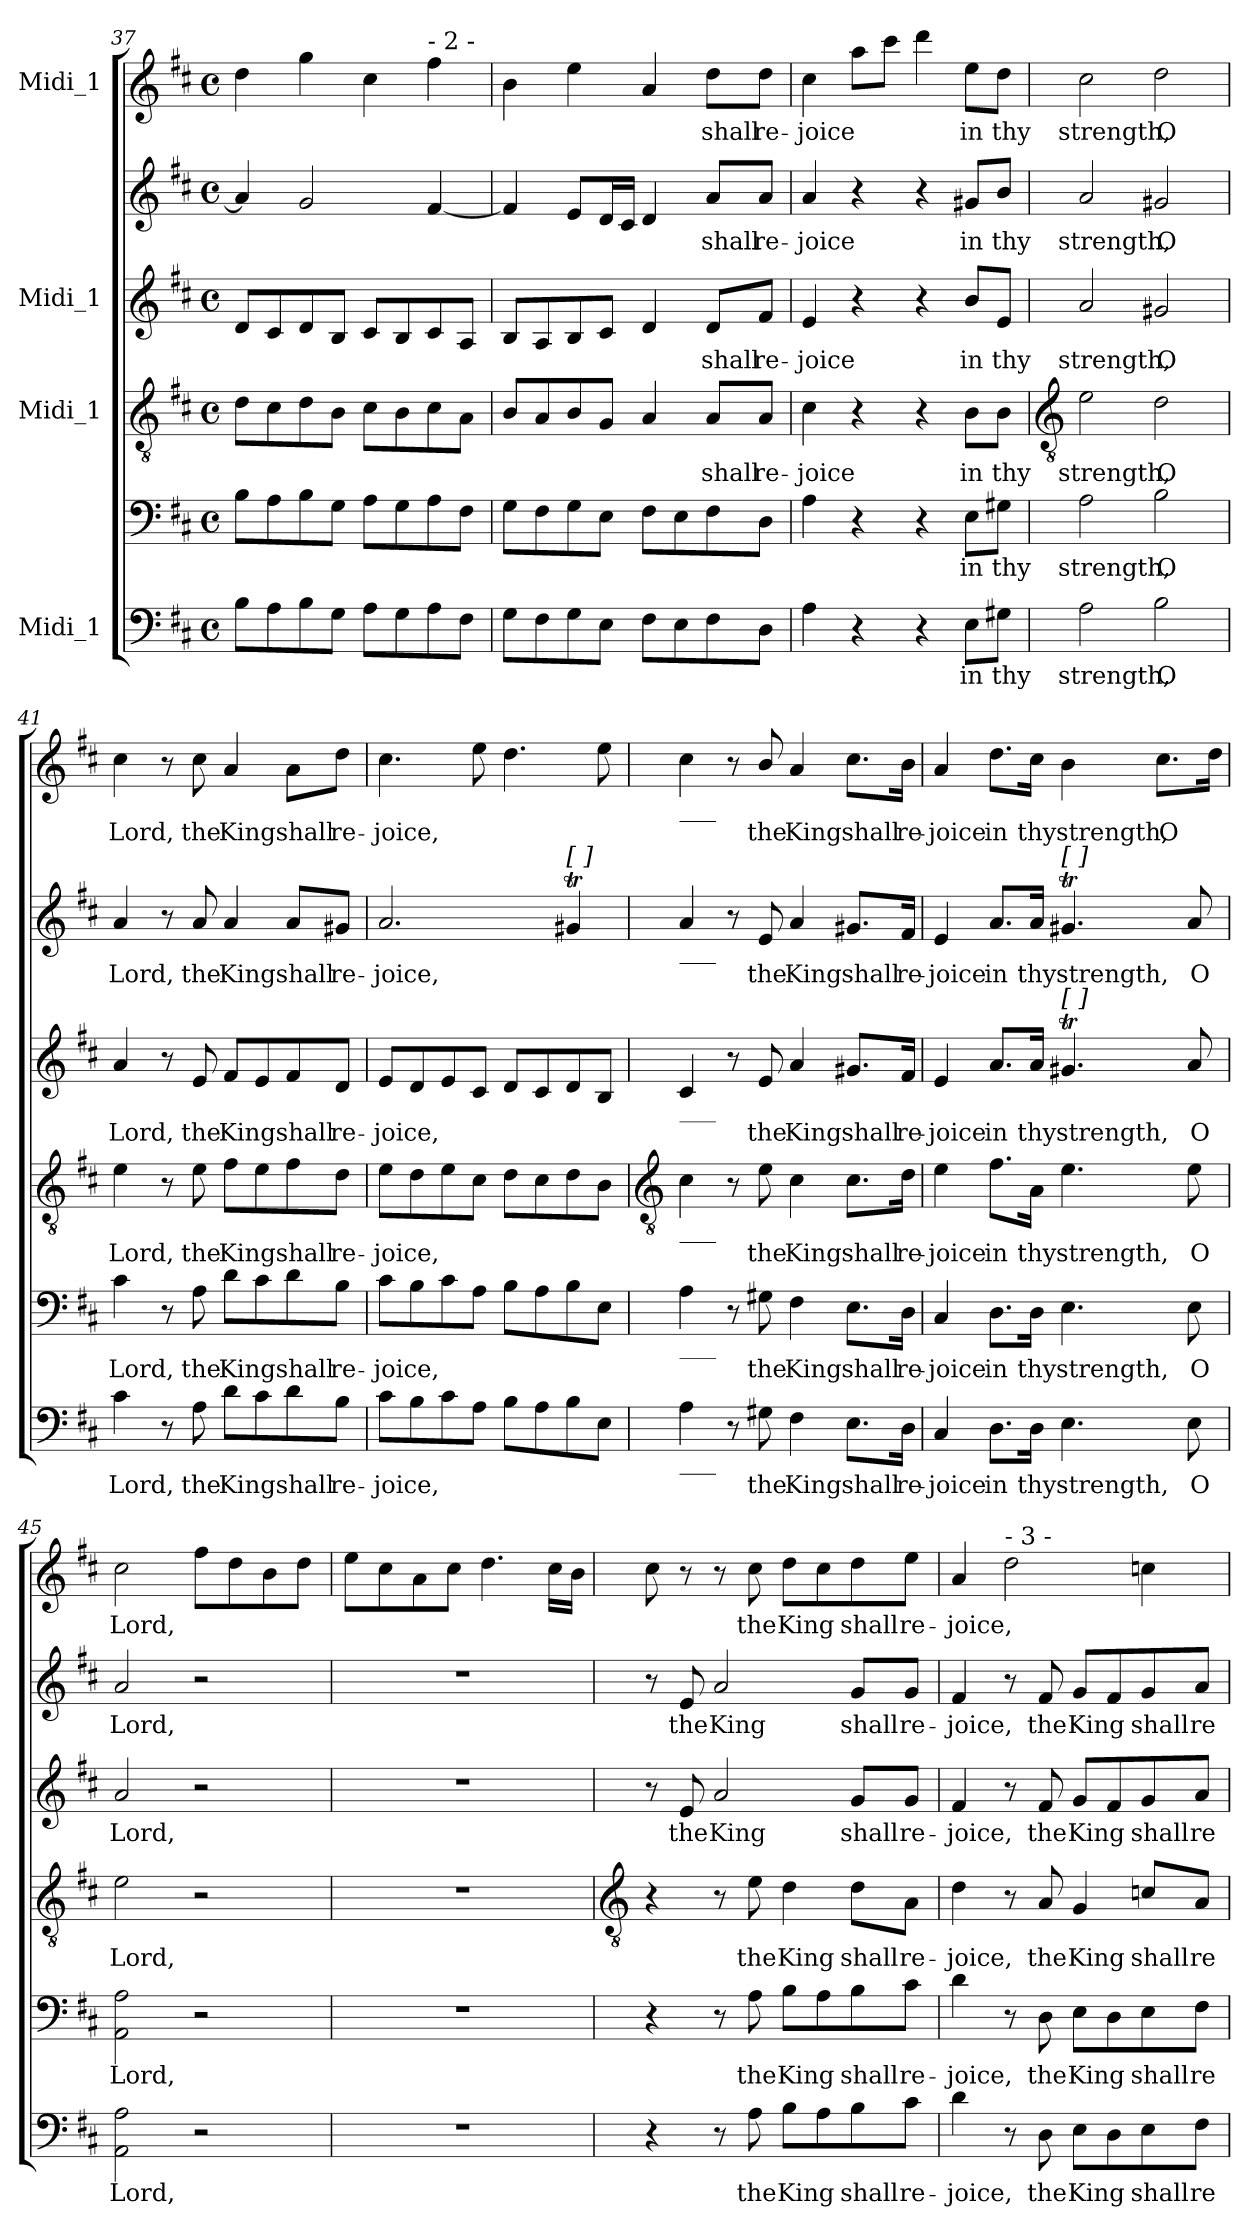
**kern	**text	**kern	**text	**kern	**text	**kern	**text	**kern	**text	**kern	**text
*part4	*part4	*part4	*part4	*part3	*part3	*part2	*part2	*part2	*part2	*part1	*part1
*staff6	*staff6	*staff5	*staff5	*staff4	*staff4	*staff3	*staff3	*staff2	*staff2	*staff1	*staff1
*I"Midi_1	*	*	*	*I"Midi_1	*	*I"Midi_1	*	*	*	*I"Midi_1	*
*	*	*clefF4	*	*clefGv2	*	*clefG2	*	*clefG2	*	*clefG2	*
*k[f#c#]	*	*k[f#c#]	*	*k[f#c#]	*	*k[f#c#]	*	*k[f#c#]	*	*k[f#c#]	*
*D:	*	*D:	*	*D:	*	*D:	*	*D:	*	*D:	*
*M4/4	*	*M4/4	*	*M4/4	*	*M4/4	*	*M4/4	*	*M4/4	*
*met(c)	*	*met(c)	*	*met(c)	*	*met(c)	*	*met(c)	*	*met(c)	*
=37	=37	=37	=37	=37	=37	=37	=37	=37	=37	=37	=37
8BL	.	8BL	.	8dL	.	8dL	.	4a]	.	4dd	.
8A	.	8A	.	8c#	.	8c#	.	.	.	.	.
8B	.	8B	.	8d	.	8d	.	2g	.	4gg	.
8GJ	.	8GJ	.	8BJ	.	8BJ	.	.	.	.	.
8AL	.	8AL	.	8c#L	.	8c#L	.	.	.	4cc#	.
8G	.	8G	.	8B	.	8B	.	.	.	.	.
!	!	!	!	!	!	!	!	!	!	!LO:TX:a:t=- 2 -	!
8A	.	8A	.	8c#	.	8c#	.	[4f#	.	4ff#	.
8F#J	.	8F#J	.	8AJ	.	8AJ	.	.	.	.	.
=38	=38	=38	=38	=38	=38	=38	=38	=38	=38	=38	=38
8GL	.	8GL	.	8BL	.	8BL	.	4f#]	.	4b	.
8F#	.	8F#	.	8A	.	8A	.	.	.	.	.
8G	.	8G	.	8B	.	8B	.	8eL	.	4ee	.
8EJ	.	8EJ	.	8GJ	.	8c#J	.	16dL	.	.	.
.	.	.	.	.	.	.	.	16c#JJ	.	.	.
8F#L	.	8F#L	.	4A	.	4d	.	4d	.	4a	.
8E	.	8E	.	.	.	.	.	.	.	.	.
!	!	!	!	!	!LO:LY:b	!	!LO:LY:b	!	!LO:LY:b	!	!LO:LY:b
8F#	.	8F#	.	8AL	shall	8dL	-shall	8aL	shall	8ddL	shall
!	!	!	!	!	!LO:LY:b	!	!LO:LY:b	!	!LO:LY:b	!	!LO:LY:b
8DJ	.	8DJ	.	8AJ	re-	8f#J	re-	8aJ	re-	8ddJ	re-
=39	=39	=39	=39	=39	=39	=39	=39	=39	=39	=39	=39
!	!	!	!	!	!LO:LY:b	!	!LO:LY:b	!	!LO:LY:b	!	!LO:LY:b
4A	.	4A	.	4c#	-joice	4e	joice	4a	-joice	4cc#	-joice
4r	.	4r	.	4r	.	4r	.	4r	.	8aaL	.
.	.	.	.	.	.	.	.	.	.	8ccc#J	.
4r	.	4r	.	4r	.	4r	.	4r	.	4ddd	.
!	!LO:LY:b	!	!LO:LY:b	!	!LO:LY:b	!	!LO:LY:b	!	!LO:LY:b	!	!LO:LY:b
8EL	in	8EL	in	8BL	in	8bL	in	8g#XL	in	8eeL	in
!	!LO:LY:b	!	!LO:LY:b	!	!LO:LY:b	!	!LO:LY:b	!	!LO:LY:b	!	!LO:LY:b
8G#XJ	thy	8G#XJ	thy	8BJ	thy	8eJ	thy	8bJ	thy	8ddJ	thy
!!LO:LB:g=z
=40	=40	=40	=40	=40	=40	=40	=40	=40	=40	=40	=40
*	*	*	*	*clefGv2	*	*	*	*	*	*	*
!	!LO:LY:b	!	!LO:LY:b	!	!LO:LY:b	!	!LO:LY:b	!	!LO:LY:b	!	!LO:LY:b
2A	strength,	2A	strength,	2e	strength,	2a	strength,	2a	strength,	2cc#	strength,
!	!LO:LY:b	!	!LO:LY:b	!	!LO:LY:b	!	!LO:LY:b	!	!LO:LY:b	!	!LO:LY:b
2B	O	2B	O	2d	O	2g#X	O	2g#X	O	2dd	O
=41	=41	=41	=41	=41	=41	=41	=41	=41	=41	=41	=41
!	!LO:LY:b	!	!LO:LY:b	!	!LO:LY:b	!	!LO:LY:b	!	!LO:LY:b	!	!LO:LY:b
4c#	Lord,	4c#	Lord,	4e	Lord,	4a	-Lord,	4a	Lord,	4cc#	Lord,
8r	.	8r	.	8r	.	8r	.	8r	.	8r	.
!	!LO:LY:b	!	!LO:LY:b	!	!LO:LY:b	!	!LO:LY:b	!	!LO:LY:b	!	!LO:LY:b
8A	the	8A	the	8e	the	8e	the	8a	the	8cc#	the
!	!LO:LY:b	!	!LO:LY:b	!	!LO:LY:b	!	!LO:LY:b	!	!LO:LY:b	!	!LO:LY:b
8dL	King	8dL	King	8f#L	King	8f#L	King	4a	King	4a	King
8c#	.	8c#	.	8e	.	8e	.	.	.	.	.
!	!LO:LY:b	!	!LO:LY:b	!	!LO:LY:b	!	!LO:LY:b	!	!LO:LY:b	!	!LO:LY:b
8d	shall	8d	shall	8f#	shall	8f#	shall	8aL	shall	8aL	shall
!	!LO:LY:b	!	!LO:LY:b	!	!LO:LY:b	!	!LO:LY:b	!	!LO:LY:b	!	!LO:LY:b
8BJ	re-	8BJ	re-	8dJ	re-	8dJ	re-	8g#XJ	re-	8ddJ	re-
=42	=42	=42	=42	=42	=42	=42	=42	=42	=42	=42	=42
!	!LO:LY:b	!	!LO:LY:b	!	!LO:LY:b	!	!LO:LY:b	!	!LO:LY:b	!	!LO:LY:b
8c#L	-joice,	8c#L	-joice,	8eL	-joice,	8eL	joice,	2.a	-joice,	4.cc#	-joice,
8B	.	8B	.	8d	.	8d	.	.	.	.	.
8c#	.	8c#	.	8e	.	8e	.	.	.	.	.
8AJ	.	8AJ	.	8c#J	.	8c#J	.	.	.	8ee	.
8BL	.	8BL	.	8dL	.	8dL	.	.	.	4.dd	.
8A	.	8A	.	8c#	.	8c#	.	.	.	.	.
!	!	!	!	!	!	!	!	!LO:TX:a:t=[   ]	!	!	!
8B	.	8B	.	8d	.	8d	.	4g#Xt	.	.	.
8EJ	.	8EJ	.	8BJ	.	8BJ	.	.	.	8ee	.
!!LO:LB:g=z
=43	=43	=43	=43	=43	=43	=43	=43	=43	=43	=43	=43
*	*	*	*	*clefGv2	*	*	*	*	*	*	*
!	!	!	!	!	!	!	!	!	!	!LO:TX:b:t=___	!
!	!	!	!	!	!	!	!	!LO:TX:b:t=___	!	!	!
!	!	!	!	!	!	!LO:TX:b:t=___	!	!	!	!	!
!	!	!	!	!LO:TX:b:t=___	!	!	!	!	!	!	!
!	!	!LO:TX:b:t=___	!	!	!	!	!	!	!	!	!
!LO:TX:b:t=___	!	!	!	!	!	!	!	!	!	!	!
4A	.	4A	.	4c#	.	4c#	.	4a	.	4cc#	.
8r	.	8r	.	8r	.	8r	.	8r	.	8r	.
!	!LO:LY:b	!	!LO:LY:b	!	!LO:LY:b	!	!LO:LY:b	!	!LO:LY:b	!	!LO:LY:b
8G#X	the	8G#X	the	8e	the	8e	-the	8e	the	8b/	the
!	!LO:LY:b	!	!LO:LY:b	!	!LO:LY:b	!	!LO:LY:b	!	!LO:LY:b	!	!LO:LY:b
4F#	King	4F#	King	4c#	King	4a	King	4a	King	4a	King
!	!LO:LY:b	!	!LO:LY:b	!	!LO:LY:b	!	!LO:LY:b	!	!LO:LY:b	!	!LO:LY:b
8.EL	shall	8.EL	shall	8.c#L	shall	8.g#XL	shall	8.g#XL	shall	8.cc#L	shall
!	!LO:LY:b	!	!LO:LY:b	!	!LO:LY:b	!	!LO:LY:b	!	!LO:LY:b	!	!LO:LY:b
16DJ	re-	16DJ	re-	16dJ	re-	16f#J	re-	16f#J	re-	16bJ	re-
=44	=44	=44	=44	=44	=44	=44	=44	=44	=44	=44	=44
!	!LO:LY:b	!	!LO:LY:b	!	!LO:LY:b	!	!LO:LY:b	!	!LO:LY:b	!	!LO:LY:b
4C#	-joice	4C#	-joice	4e	-joice	4e	joice	4e	-joice	4a	-joice
!	!LO:LY:b	!	!LO:LY:b	!	!LO:LY:b	!	!LO:LY:b	!	!LO:LY:b	!	!LO:LY:b
8.DL	in	8.DL	in	8.f#L	in	8.aL	in	8.aL	in	8.ddL	in
!	!LO:LY:b	!	!LO:LY:b	!	!LO:LY:b	!	!LO:LY:b	!	!LO:LY:b	!	!LO:LY:b
16DJ	thy	16DJ	thy	16AJ	thy	16aJ	thy	16aJ	thy	16cc#J	thy
!	!	!	!	!	!	!	!	!LO:TX:a:t=[   ]	!	!	!
!	!	!	!	!	!	!LO:TX:a:t=[   ]	!	!	!	!	!
!	!LO:LY:b	!	!LO:LY:b	!	!LO:LY:b	!	!LO:LY:b	!	!LO:LY:b	!	!LO:LY:b
4.E	strength,	4.E	strength,	4.e	strength,	4.g#Xt	strength,	4.g#Xt	strength,	4b	strength,
!	!	!	!	!	!	!	!	!	!	!	!LO:LY:b
.	.	.	.	.	.	.	.	.	.	8.cc#L	O
!	!LO:LY:b	!	!LO:LY:b	!	!LO:LY:b	!	!LO:LY:b	!	!LO:LY:b	!	!
8E	O	8E	O	8e	O	8a	O	8a	O	.	.
.	.	.	.	.	.	.	.	.	.	16ddJ	.
=45	=45	=45	=45	=45	=45	=45	=45	=45	=45	=45	=45
!	!LO:LY:b	!	!LO:LY:b	!	!LO:LY:b	!	!LO:LY:b	!	!LO:LY:b	!	!LO:LY:b
2AA 2A	Lord,	2AA 2A	Lord,	2e	Lord,	2a	Lord,	2a	Lord,	2cc#	Lord,
2r	.	2r	.	2r	.	2r	.	2r	.	8ff#L	.
.	.	.	.	.	.	.	.	.	.	8dd	.
.	.	.	.	.	.	.	.	.	.	8b	.
.	.	.	.	.	.	.	.	.	.	8ddJ	.
=46	=46	=46	=46	=46	=46	=46	=46	=46	=46	=46	=46
1r	.	1r	.	1r	.	1r	.	1r	.	8eeL	.
.	.	.	.	.	.	.	.	.	.	8cc#	.
.	.	.	.	.	.	.	.	.	.	8a	.
.	.	.	.	.	.	.	.	.	.	8cc#J	.
.	.	.	.	.	.	.	.	.	.	4.dd	.
.	.	.	.	.	.	.	.	.	.	16cc#LL	.
.	.	.	.	.	.	.	.	.	.	16bJJ	.
!!LO:LB:g=z
=47	=47	=47	=47	=47	=47	=47	=47	=47	=47	=47	=47
*	*	*	*	*clefGv2	*	*	*	*	*	*	*
4r	.	4r	.	4r	.	8r	.	8r	.	8cc#	.
!	!	!	!	!	!	!	!LO:LY:b	!	!LO:LY:b	!	!
.	.	.	.	.	.	8e	-the	8e	the	8r	.
!	!	!	!	!	!	!	!LO:LY:b	!	!LO:LY:b	!	!
8r	.	8r	.	8r	.	2a	King	2a	King	8r	.
!	!LO:LY:b	!	!LO:LY:b	!	!LO:LY:b	!	!	!	!	!	!LO:LY:b
8A	the	8A	the	8e	the	.	.	.	.	8cc#	the
!	!LO:LY:b	!	!LO:LY:b	!	!LO:LY:b	!	!	!	!	!	!LO:LY:b
8BL	King	8BL	King	4d	King	.	.	.	.	8ddL	King
8A	.	8A	.	.	.	.	.	.	.	8cc#	.
!	!LO:LY:b	!	!LO:LY:b	!	!LO:LY:b	!	!LO:LY:b	!	!LO:LY:b	!	!LO:LY:b
8B	shall	8B	shall	8dL	shall	8gL	shall	8gL	shall	8dd	shall
!	!LO:LY:b	!	!LO:LY:b	!	!LO:LY:b	!	!LO:LY:b	!	!LO:LY:b	!	!LO:LY:b
8c#J	re-	8c#J	re-	8AJ	re-	8gJ	re-	8gJ	re-	8eeJ	re-
=48	=48	=48	=48	=48	=48	=48	=48	=48	=48	=48	=48
!	!LO:LY:b	!	!LO:LY:b	!	!LO:LY:b	!	!LO:LY:b	!	!LO:LY:b	!	!LO:LY:b
4d	-joice,	4d	-joice,	4d	-joice,	4f#	-joice,	4f#	-joice,	4a	-joice,
!	!	!	!	!	!	!	!	!	!	!LO:TX:a:t=- 3 -	!
8r	.	8r	.	8r	.	8r	.	8r	.	2dd	.
!	!LO:LY:b	!	!LO:LY:b	!	!LO:LY:b	!	!LO:LY:b	!	!LO:LY:b	!	!
8D	the	8D	the	8A	the	8f#	the	8f#	the	.	.
!	!LO:LY:b	!	!LO:LY:b	!	!LO:LY:b	!	!LO:LY:b	!	!LO:LY:b	!	!
8EL	King	8EL	King	4G	King	8gL	King	8gL	King	.	.
8D	.	8D	.	.	.	8f#	.	8f#	.	.	.
!	!LO:LY:b	!	!LO:LY:b	!	!LO:LY:b	!	!LO:LY:b	!	!LO:LY:b	!	!
8E	shall	8E	shall	8cn/L	shall	8g	shall	8g	shall	4ccn	.
!	!LO:LY:b	!	!LO:LY:b	!	!LO:LY:b	!	!LO:LY:b	!	!LO:LY:b	!	!
8F#J	re-	8F#J	re-	8A/J	re-	8aJ	re-	8aJ	re-	.	.
=	=	=	=	=	=	=	=	=	=	=	=
*-	*-	*-	*-	*-	*-	*-	*-	*-	*-	*-	*-
